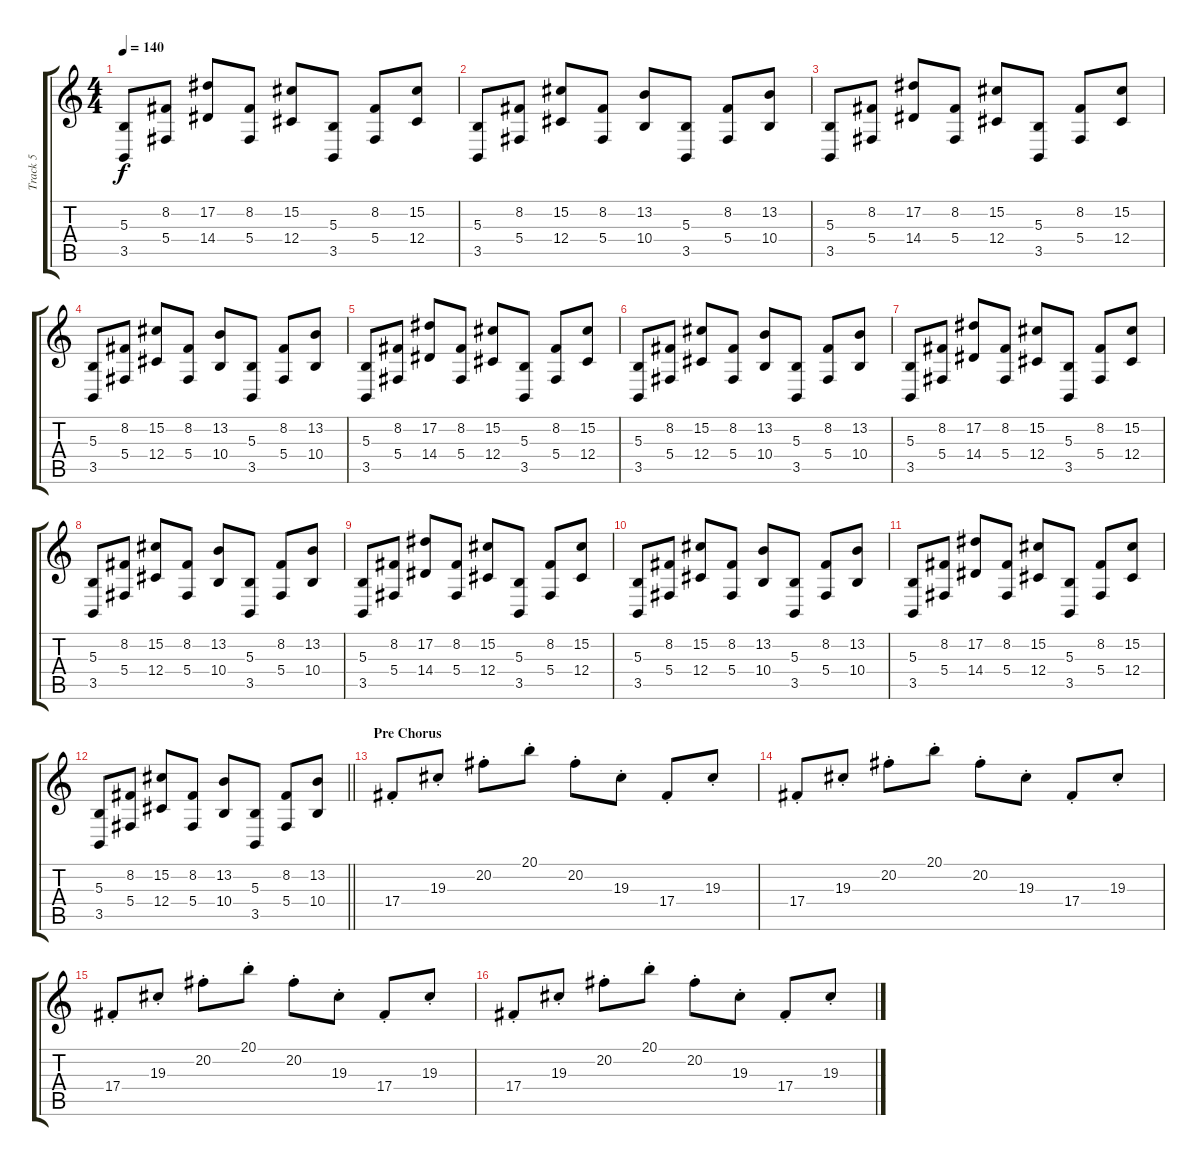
\track ("Track 5" "Track 5") {instrument lead1square}
\staff {score tabs}
\tuning (Eb4 Bb3 Gb3 Db3 Ab2 Db2) {hide}
\ts (4 4)
\tempo 140
\clef g2
\ks c
(5.3 3.5).8{dy f} (8.2 5.4).8 (17.2 14.4).8 (8.2 5.4).8 (15.2 12.4).8 (5.3 3.5).8 (8.2 5.4).8 (15.2 12.4).8 |
(5.3 3.5).8 (8.2 5.4).8 (15.2 12.4).8 (8.2 5.4).8 (13.2 10.4).8 (5.3 3.5).8 (8.2 5.4).8 (13.2 10.4).8 |
(5.3 3.5).8 (8.2 5.4).8 (17.2 14.4).8 (8.2 5.4).8 (15.2 12.4).8 (5.3 3.5).8 (8.2 5.4).8 (15.2 12.4).8 |
(5.3 3.5).8 (8.2 5.4).8 (15.2 12.4).8 (8.2 5.4).8 (13.2 10.4).8 (5.3 3.5).8 (8.2 5.4).8 (13.2 10.4).8 |
(5.3 3.5).8 (8.2 5.4).8 (17.2 14.4).8 (8.2 5.4).8 (15.2 12.4).8 (5.3 3.5).8 (8.2 5.4).8 (15.2 12.4).8 |
(5.3 3.5).8 (8.2 5.4).8 (15.2 12.4).8 (8.2 5.4).8 (13.2 10.4).8 (5.3 3.5).8 (8.2 5.4).8 (13.2 10.4).8 |
(5.3 3.5).8 (8.2 5.4).8 (17.2 14.4).8 (8.2 5.4).8 (15.2 12.4).8 (5.3 3.5).8 (8.2 5.4).8 (15.2 12.4).8 |
(5.3 3.5).8 (8.2 5.4).8 (15.2 12.4).8 (8.2 5.4).8 (13.2 10.4).8 (5.3 3.5).8 (8.2 5.4).8 (13.2 10.4).8 |
(5.3 3.5).8 (8.2 5.4).8 (17.2 14.4).8 (8.2 5.4).8 (15.2 12.4).8 (5.3 3.5).8 (8.2 5.4).8 (15.2 12.4).8 |
(5.3 3.5).8 (8.2 5.4).8 (15.2 12.4).8 (8.2 5.4).8 (13.2 10.4).8 (5.3 3.5).8 (8.2 5.4).8 (13.2 10.4).8 |
(5.3 3.5).8 (8.2 5.4).8 (17.2 14.4).8 (8.2 5.4).8 (15.2 12.4).8 (5.3 3.5).8 (8.2 5.4).8 (15.2 12.4).8 |
\barLineRight lightlight
(5.3 3.5).8 (8.2 5.4).8 (15.2 12.4).8 (8.2 5.4).8 (13.2 10.4).8 (5.3 3.5).8 (8.2 5.4).8 (13.2 10.4).8 |
\section ("" "Pre Chorus")
17.4{st}.8{volume 5 instrument lead2sawtooth} 19.3{st}.8 20.2{st}.8 20.1{st}.8 20.2{st}.8 19.3{st}.8 17.4{st}.8 19.3{st}.8 |
17.4{st}.8 19.3{st}.8 20.2{st}.8 20.1{st}.8 20.2{st}.8 19.3{st}.8 17.4{st}.8 19.3{st}.8 |
17.4{st}.8 19.3{st}.8 20.2{st}.8 20.1{st}.8 20.2{st}.8 19.3{st}.8 17.4{st}.8 19.3{st}.8 |
17.4{st}.8 19.3{st}.8 20.2{st}.8 20.1{st}.8 20.2{st}.8 19.3{st}.8 17.4{st}.8 19.3{st}.8
